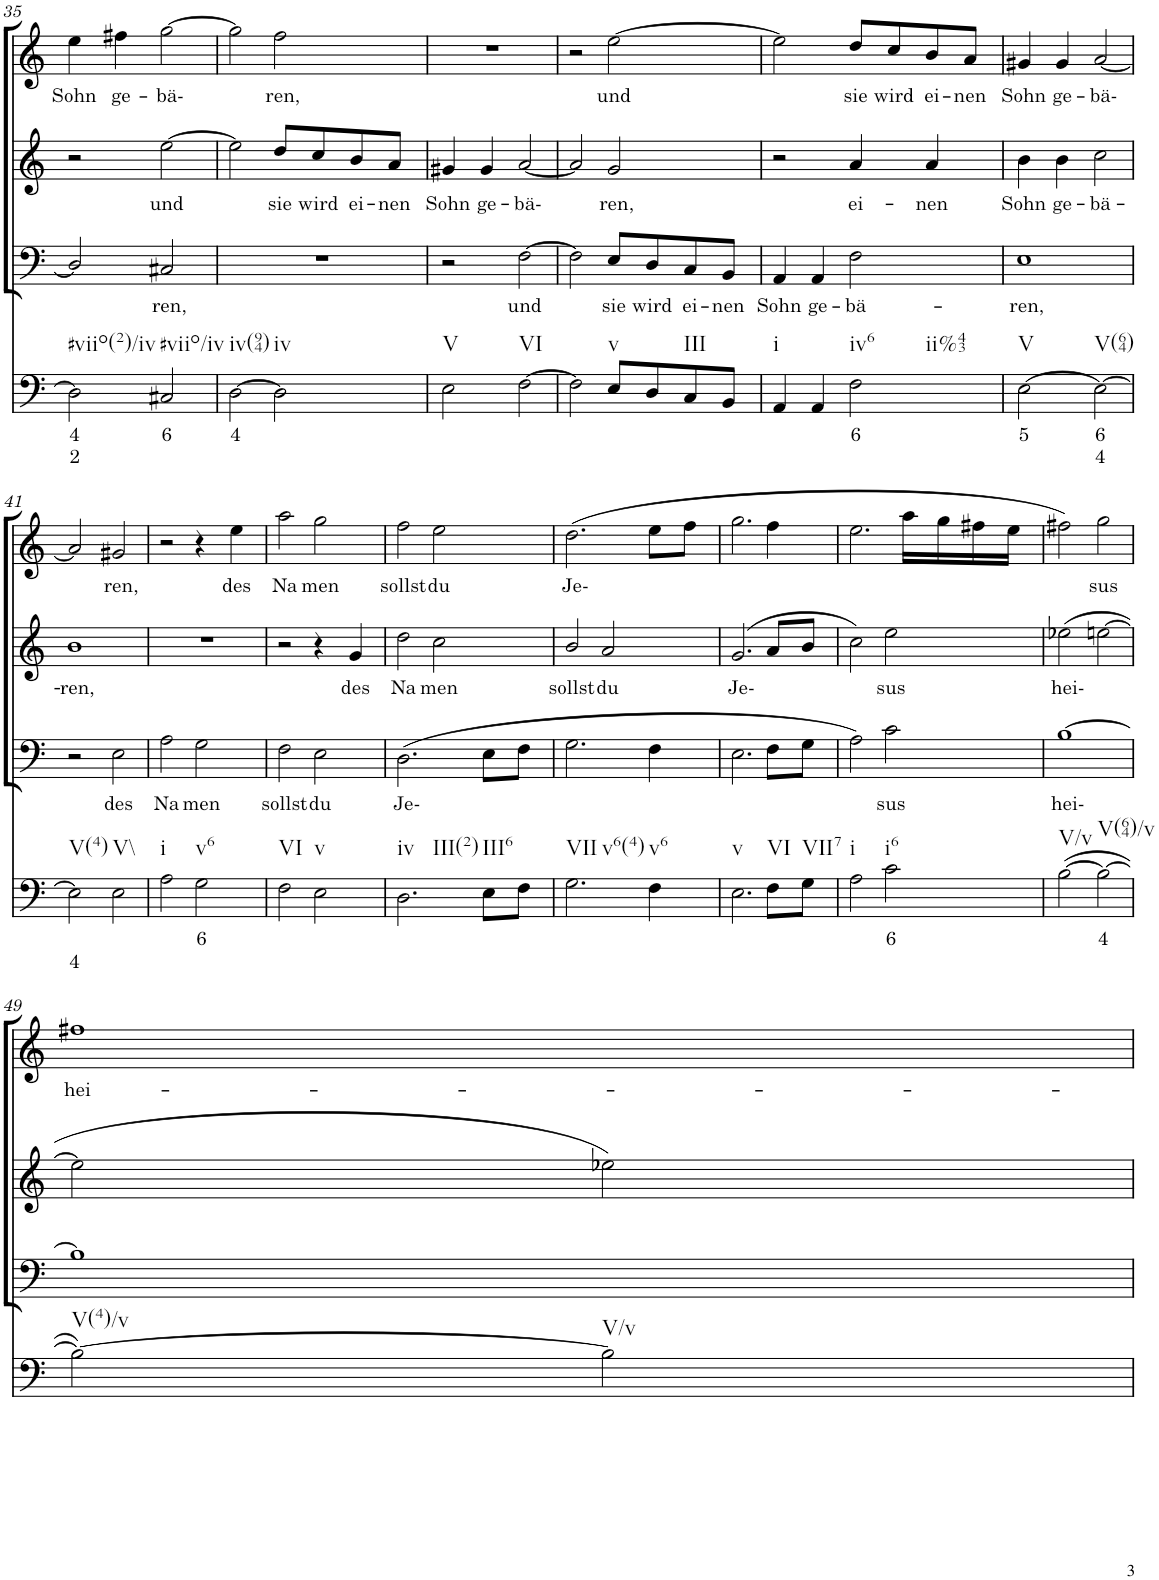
**kern	**text	**text	**kern	**text	**kern	**text	**kern	**text
*part4	*part4	*part4	*part3	*part3	*part2	*part2	*part1	*part1
*staff4	*staff4	*staff4	*staff3	*staff3	*staff2	*staff2	*staff1	*staff1
*I"Continuo	*	*	*I"Bass	*	*I"Soprano II	*	*I"Soprano I	*
!!LO:PB:g=z
*clefF4	*	*	*clefF4	*	*clefG2	*	*clefG2	*
*k[]	*	*	*k[]	*	*k[]	*	*k[]	*
*M4/4	*	*	*M4/4	*	*M4/4	*	*M4/4	*
=35	=35	=35	=35	=35	=35	=35	=35	=35
!LO:TX:b:t=#viio(2)/iv	!	!	!	!	!	!	!	!
!	!LO:LY:b	!LO:LY:b	!	!	!	!	!	!LO:LY:b
2D\]	4	2	2D/]	.	2r	.	4ee\	Sohn
!	!	!	!	!	!	!	!	!LO:LY:b
.	.	.	.	.	.	.	4ff#X\	ge-
!LO:TX:b:t=#viio/iv	!	!	!	!	!	!	!	!
!	!LO:LY:b	!	!	!LO:LY:b	!	!LO:LY:b	!	!LO:LY:b
2C#X/	6	.	2C#X/	ren,	[2ee\	und	[2gg\	bä-
=36	=36	=36	=36	=36	=36	=36	=36	=36
!LO:TX:b:t=iv(94)	!	!	!	!	!	!	!	!
!	!LO:LY:b	!	!	!	!	!	!	!
[2D\	4	.	1r	.	2ee\]	.	2gg\]	.
!LO:TX:b:t=iv	!	!	!	!	!	!	!	!
!	!	!	!	!	!	!LO:LY:b	!	!LO:LY:b
2D\]	.	.	.	.	8dd/L	sie	2ff\	ren,
!	!	!	!	!	!	!LO:LY:b	!	!
.	.	.	.	.	8cc/	wird	.	.
!	!	!	!	!	!	!LO:LY:b	!	!
.	.	.	.	.	8b/	ei-	.	.
!	!	!	!	!	!	!LO:LY:b	!	!
.	.	.	.	.	8a/J	nen	.	.
=37	=37	=37	=37	=37	=37	=37	=37	=37
!LO:TX:b:t=V	!	!	!	!	!	!	!	!
!	!	!	!	!	!	!LO:LY:b	!	!
2E\	.	.	2r	.	4g#X/	Sohn	1r	.
!	!	!	!	!	!	!LO:LY:b	!	!
.	.	.	.	.	4g#/	ge-	.	.
!LO:TX:b:t=VI	!	!	!	!	!	!	!	!
!	!	!	!	!LO:LY:b	!	!LO:LY:b	!	!
[2F\	.	.	[2F\	und	[2a/	bä-	.	.
=38	=38	=38	=38	=38	=38	=38	=38	=38
2F\]	.	.	2F\]	.	2a/]	.	2r	.
!LO:TX:b:t=v	!	!	!	!	!	!	!	!
!	!	!	!	!LO:LY:b	!	!LO:LY:b	!	!LO:LY:b
8E/L	.	.	8E/L	sie	2g/	ren,	[2ee\	und
!	!	!	!	!LO:LY:b	!	!	!	!
8D/	.	.	8D/	wird	.	.	.	.
!LO:TX:b:t=III	!	!	!	!	!	!	!	!
!	!	!	!	!LO:LY:b	!	!	!	!
8C/	.	.	8C/	ei-	.	.	.	.
!	!	!	!	!LO:LY:b	!	!	!	!
8BB/J	.	.	8BB/J	nen	.	.	.	.
=39	=39	=39	=39	=39	=39	=39	=39	=39
!LO:TX:b:t=i	!	!	!	!	!	!	!	!
!	!	!	!	!LO:LY:b	!	!	!	!
4AA/	.	.	4AA/	Sohn	2r	.	2ee\]	.
!	!	!	!	!LO:LY:b	!	!	!	!
4AA/	.	.	4AA/	ge-	.	.	.	.
!LO:TX:b:t=iv6	!	!	!	!	!	!	!	!
!LO:TX:b:t=ii%43	!	!	!	!	!	!	!	!
!	!LO:LY:b	!	!	!LO:LY:b	!	!LO:LY:b	!	!LO:LY:b
2F\	6	.	2F\	bä-	4a/	ei-	8dd/L	sie
!	!	!	!	!	!	!	!	!LO:LY:b
.	.	.	.	.	.	.	8cc/	wird
!	!	!	!	!	!	!LO:LY:b	!	!LO:LY:b
.	.	.	.	.	4a/	nen	8b/	ei-
!	!	!	!	!	!	!	!	!LO:LY:b
.	.	.	.	.	.	.	8a/J	nen
=40	=40	=40	=40	=40	=40	=40	=40	=40
!LO:TX:b:t=V	!	!	!	!	!	!	!	!
!	!LO:LY:b	!	!	!LO:LY:b	!	!LO:LY:b	!	!LO:LY:b
[2E\	5	.	1E	ren,	4b\	Sohn	4g#X/	Sohn
!	!	!	!	!	!	!LO:LY:b	!	!LO:LY:b
.	.	.	.	.	4b\	ge-	4g#/	ge-
!LO:TX:b:t=V(64)	!	!	!	!	!	!	!	!
!	!LO:LY:b	!LO:LY:b	!	!	!	!LO:LY:b	!	!LO:LY:b
2E\_	6	4	.	.	2cc\	bä-	[2a/	bä-
!!LO:LB:g=z
=41	=41	=41	=41	=41	=41	=41	=41	=41
!LO:TX:b:t=V(4)	!	!	!	!	!	!	!	!
!	!	!LO:LY:b	!	!	!	!LO:LY:b	!	!
2E\]	.	4	2r	.	1b	ren,	2a/]	.
!LO:TX:b:t=V\\	!	!	!	!	!	!	!	!
!	!	!	!	!LO:LY:b	!	!	!	!LO:LY:b
2E\	.	.	2E\	des	.	.	2g#X/	ren,
=42	=42	=42	=42	=42	=42	=42	=42	=42
!LO:TX:b:t=i	!	!	!	!	!	!	!	!
!	!	!	!	!LO:LY:b	!	!	!	!
2A\	.	.	2A\	Na-	1r	.	2r	.
!LO:TX:b:t=v6	!	!	!	!	!	!	!	!
!	!LO:LY:b	!	!	!LO:LY:b	!	!	!	!
2G\	6	.	2G\	men	.	.	4r	.
!	!	!	!	!	!	!	!	!LO:LY:b
.	.	.	.	.	.	.	4ee\	des
=43	=43	=43	=43	=43	=43	=43	=43	=43
!LO:TX:b:t=VI	!	!	!	!	!	!	!	!
!	!	!	!	!LO:LY:b	!	!	!	!LO:LY:b
2F\	.	.	2F\	sollst	2r	.	2aa\	Na-
!LO:TX:b:t=v	!	!	!	!	!	!	!	!
!	!	!	!	!LO:LY:b	!	!	!	!LO:LY:b
2E\	.	.	2E\	du	4r	.	2gg\	men
!	!	!	!	!	!	!LO:LY:b	!	!
.	.	.	.	.	4g/	des	.	.
=44	=44	=44	=44	=44	=44	=44	=44	=44
!LO:TX:b:t=iv	!	!	!	!	!	!	!	!
!LO:TX:b:t=III(2)	!	!	!	!	!	!	!	!
!	!	!	!	!LO:LY:b	!	!LO:LY:b	!	!LO:LY:b
2.D\	.	.	(2.D\	Je-	2dd\	Na-	2ff\	sollst
!	!	!	!	!	!	!LO:LY:b	!	!LO:LY:b
.	.	.	.	.	2cc\	men	2ee\	du
!LO:TX:b:t=III6	!	!	!	!	!	!	!	!
8E\L	.	.	8E\L	.	.	.	.	.
8F\J	.	.	8F\J	.	.	.	.	.
=45	=45	=45	=45	=45	=45	=45	=45	=45
!LO:TX:b:t=VII	!	!	!	!	!	!	!	!
!LO:TX:b:t=v6(4)	!	!	!	!	!	!	!	!
!	!	!	!	!	!	!LO:LY:b	!	!LO:LY:b
2.G\	.	.	2.G\	.	2b/	sollst	(2.dd\	Je-
!	!	!	!	!	!	!LO:LY:b	!	!
.	.	.	.	.	2a/	du	.	.
!LO:TX:b:t=v6	!	!	!	!	!	!	!	!
4F\	.	.	4F\	.	.	.	8ee\L	.
.	.	.	.	.	.	.	8ff\J	.
=46	=46	=46	=46	=46	=46	=46	=46	=46
!LO:TX:b:t=v	!	!	!	!	!	!	!	!
!	!	!	!	!	!	!LO:LY:b	!	!
2.E\	.	.	2.E\	.	(2.g/	Je-	2.gg\	.
!LO:TX:b:t=VI	!	!	!	!	!	!	!	!
8F\L	.	.	8F\L	.	8a/L	.	4ff\	.
!LO:TX:b:t=VII7	!	!	!	!	!	!	!	!
8G\J	.	.	8G\J	.	8b/J	.	.	.
=47	=47	=47	=47	=47	=47	=47	=47	=47
!LO:TX:b:t=i	!	!	!	!	!	!	!	!
2A\	.	.	2A\)	.	2cc\)	.	2.ee\	.
!LO:TX:b:t=i6	!	!	!	!	!	!	!	!
!	!LO:LY:b	!	!	!LO:LY:b	!	!LO:LY:b	!	!
2c\	6	.	2c\	sus	2ee\	sus	.	.
.	.	.	.	.	.	.	16aa\LL	.
.	.	.	.	.	.	.	16gg\	.
.	.	.	.	.	.	.	16ff#X\	.
.	.	.	.	.	.	.	16ee\JJ	.
=48	=48	=48	=48	=48	=48	=48	=48	=48
!LO:TX:b:t=V/v	!	!	!	!	!	!	!	!
!	!	!	!	!LO:LY:b	!	!LO:LY:b	!	!
([2B\	.	.	[1B	hei-	(2ee-X\	hei-	2ff#X\)	.
!LO:TX:b:t=V(64)/v	!	!	!	!	!	!	!	!
!	!LO:LY:b	!	!	!	!	!	!	!LO:LY:b
2B\_	4	.	.	.	[2een\	.	2gg\	sus
!!LO:LB:g=z
=49	=49	=49	=49	=49	=49	=49	=49	=49
!LO:TX:b:t=V(4)/v	!	!	!	!	!	!	!	!
!	!	!	!	!	!	!	!	!LO:LY:b
2B\_)	.	.	1B]	.	2ee\]	.	1ff#X	hei-
!LO:TX:b:t=V/v	!	!	!	!	!	!	!	!
2B\]	.	.	.	.	2ee-X\)	.	.	.
=	=	=	=	=	=	=	=	=
*-	*-	*-	*-	*-	*-	*-	*-	*-
